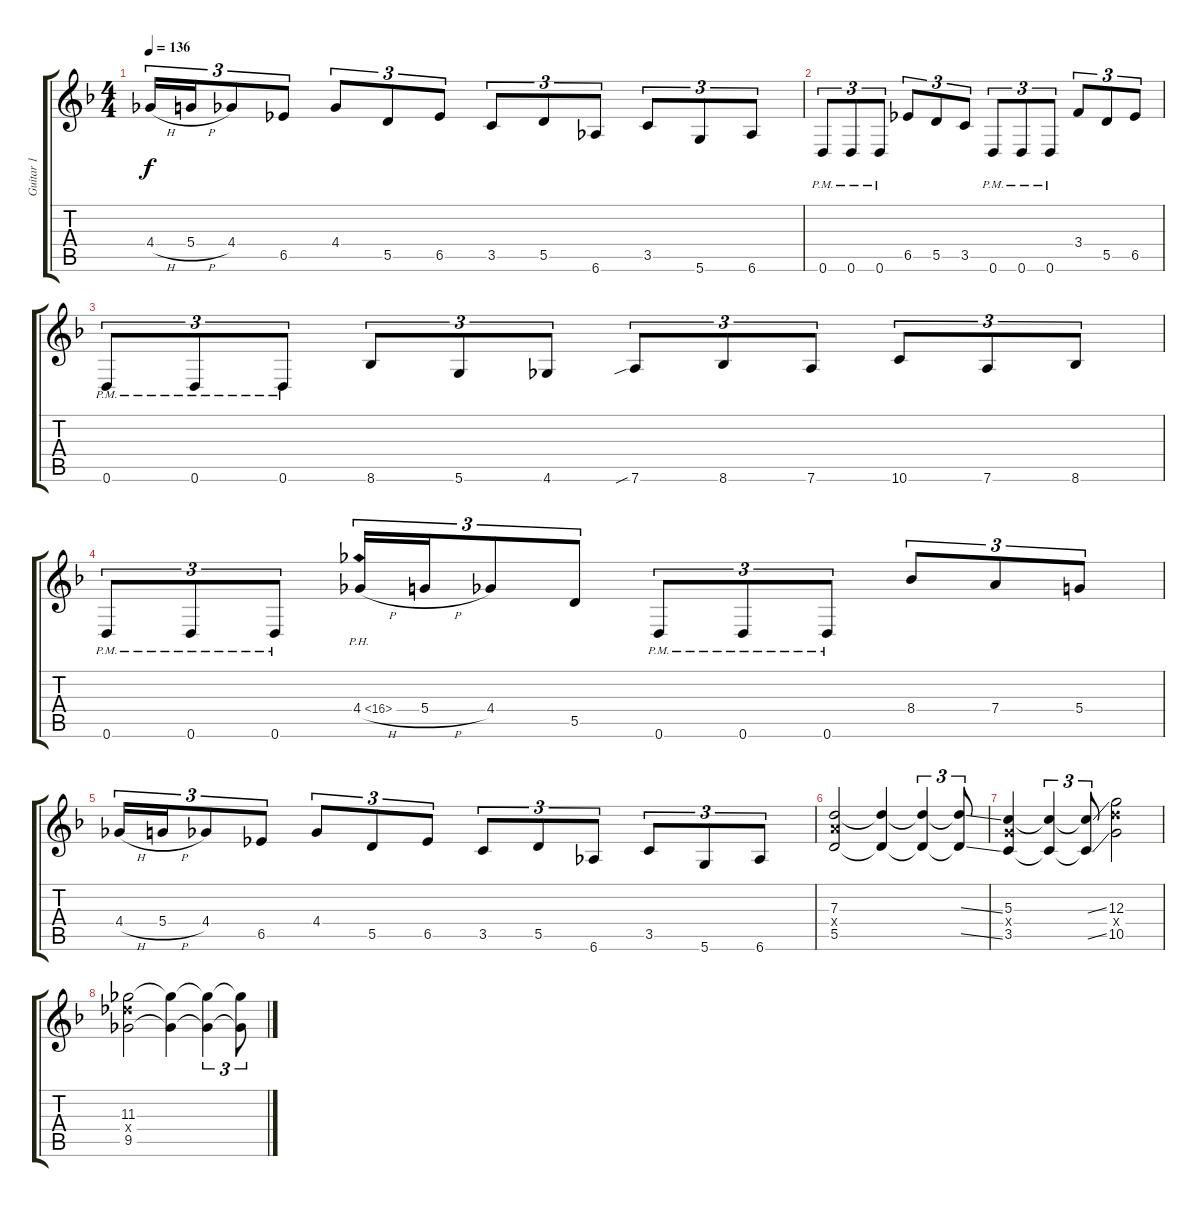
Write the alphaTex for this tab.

\track ("Guitar 1" "Guitar 1") {instrument distortionguitar}
\staff {score tabs}
\tuning (E4 B3 G3 D3 A2 D2) {hide}
\ts (4 4)
\tempo 136
\clef g2
\ks dminor
4.4{h}.16{tu (3 2) dy f} 5.4{h}.16{tu (3 2)} 4.4.8{tu (3 2)} 6.5.8{tu (3 2)} 4.4.8{tu (3 2)} 5.5.8{tu (3 2)} 6.5.8{tu (3 2)} 3.5.8{tu (3 2)} 5.5.8{tu (3 2)} 6.6.8{tu (3 2)} 3.5.8{tu (3 2)} 5.6.8{tu (3 2)} 6.6.8{tu (3 2)} |
0.6{pm}.8{tu (3 2)} 0.6{pm}.8{tu (3 2)} 0.6{pm}.8{tu (3 2)} 6.5.8{tu (3 2)} 5.5.8{tu (3 2)} 3.5.8{tu (3 2)} 0.6{pm}.8{tu (3 2)} 0.6{pm}.8{tu (3 2)} 0.6{pm}.8{tu (3 2)} 3.4.8{tu (3 2)} 5.5.8{tu (3 2)} 6.5.8{tu (3 2)} |
0.6{pm}.8{tu (3 2)} 0.6{pm}.8{tu (3 2)} 0.6{pm}.8{tu (3 2)} 8.6.8{tu (3 2)} 5.6.8{tu (3 2)} 4.6.8{tu (3 2)} 7.6{sib}.8{tu (3 2)} 8.6.8{tu (3 2)} 7.6.8{tu (3 2)} 10.6.8{tu (3 2)} 7.6.8{tu (3 2)} 8.6.8{tu (3 2)} |
0.6{pm}.8{tu (3 2)} 0.6{pm}.8{tu (3 2)} 0.6{pm}.8{tu (3 2)} 4.4{ph 12 h}.16{tu (3 2)} 5.4{h}.16{tu (3 2)} 4.4.8{tu (3 2)} 5.5.8{tu (3 2)} 0.6{pm}.8{tu (3 2)} 0.6{pm}.8{tu (3 2)} 0.6{pm}.8{tu (3 2)} 8.4.8{tu (3 2)} 7.4.8{tu (3 2)} 5.4.8{tu (3 2)} |
4.4{h}.16{tu (3 2)} 5.4{h}.16{tu (3 2)} 4.4.8{tu (3 2)} 6.5.8{tu (3 2)} 4.4.8{tu (3 2)} 5.5.8{tu (3 2)} 6.5.8{tu (3 2)} 3.5.8{tu (3 2)} 5.5.8{tu (3 2)} 6.6.8{tu (3 2)} 3.5.8{tu (3 2)} 5.6.8{tu (3 2)} 6.6.8{tu (3 2)} |
(7.3 7.4{x} 5.5).2 (7.3{t} 5.5{t}).4 (7.3{t} 5.5{t}).4{tu (3 2)} (7.3{ss t} 5.5{ss t}).8{tu (3 2)} |
(5.3 5.4{x} 3.5).4 (5.3{t} 3.5{t}).4{tu (3 2)} (5.3{ss t} 3.5{ss t}).8{tu (3 2)} (12.3 12.4{x} 10.5).2 |
(11.3 11.4{x} 9.5).2 (11.3{t} 9.5{t}).4 (11.3{t} 9.5{t}).4{tu (3 2)} (11.3{ss t} 9.5{ss t}).8{tu (3 2)}
